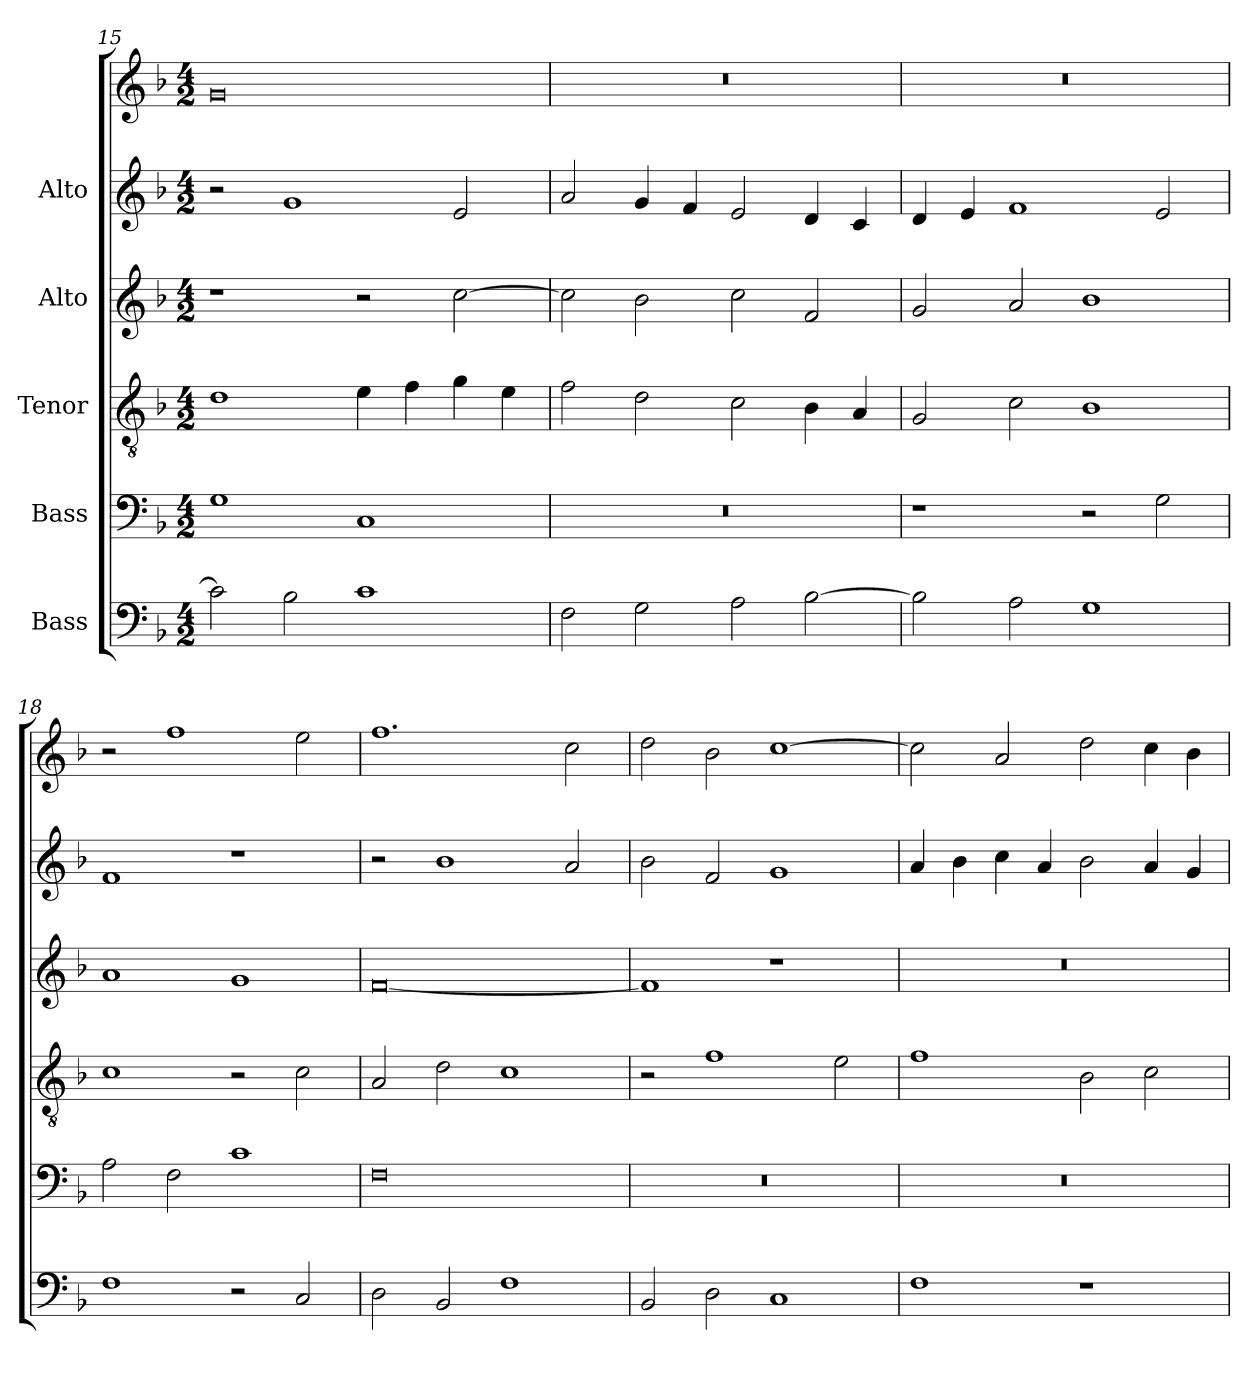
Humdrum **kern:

**kern	**kern	**kern	**kern	**kern	**kern
*part6	*part5	*part4	*part3	*part2	*part1
*staff6	*staff5	*staff4	*staff3	*staff2	*staff1
*I"Bass	*I"Bass	*I"Tenor	*I"Alto	*I"Alto	*
*clefF4	*clefF4	*clefGv2	*clefG2	*clefG2	*clefG2
*k[b-]	*k[b-]	*k[b-]	*k[b-]	*k[b-]	*k[b-]
*F:	*F:	*F:	*F:	*F:	*F:
*M4/2	*M4/2	*M4/2	*M4/2	*M4/2	*M4/2
=15	=15	=15	=15	=15	=15
2c\]	1G\	1d\	1r	2r	0g/
2B-\	.	.	.	1g/	.
1c\	1C\	4e\	2r	.	.
.	.	4f\	.	.	.
.	.	4g\	[2cc\	2e/	.
.	.	4e\	.	.	.
=16	=16	=16	=16	=16	=16
2F\	0r	2f\	2cc\]	2a/	0r
2G\	.	2d\	2b-\	4g/	.
.	.	.	.	4f/	.
2A\	.	2c\	2cc\	2e/	.
[2B-\	.	4B-\	2f/	4d/	.
.	.	4A/	.	4c/	.
!!LO:PB:g=z
=17	=17	=17	=17	=17	=17
2B-\]	1r	2G/	2g/	4d/	0r
.	.	.	.	4e/	.
2A\	.	2c\	2a/	1f/	.
1G\	2r	1B-\	1b-\	.	.
.	2G\	.	.	2e/	.
=18	=18	=18	=18	=18	=18
1F\	2A\	1c\	1a/	1f/	2r
.	2F\	.	.	.	1ff\
2r	1c\	2r	1g/	1r	.
2C/	.	2c\	.	.	2ee\
=19	=19	=19	=19	=19	=19
2D\	0F\	2A/	[0f/	2r	1.ff\
2BB-/	.	2d\	.	1b-\	.
1F\	.	1c\	.	.	.
.	.	.	.	2a/	2cc\
=20	=20	=20	=20	=20	=20
2BB-/	0r	2r	1f/]	2b-\	2dd\
2D\	.	1f\	.	2f/	2b-\
1C\	.	.	1r	1g/	[1cc\
.	.	2e\	.	.	.
!!LO:PB:g=z
=21	=21	=21	=21	=21	=21
1F\	0r	1f\	0r	4a/	2cc\]
.	.	.	.	4b-\	.
.	.	.	.	4cc\	2a/
.	.	.	.	4a/	.
1r	.	2B-\	.	2b-\	2dd\
.	.	2c\	.	4a/	4cc\
.	.	.	.	4g/	4b-\
=	=	=	=	=	=
*-	*-	*-	*-	*-	*-
